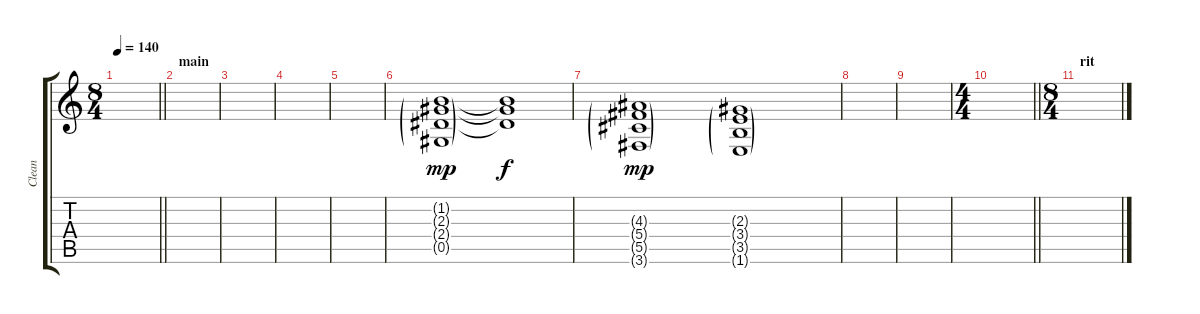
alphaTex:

\track ("Clean" "Clean") {instrument acousticguitarsteel}
\staff {score tabs}
\tuning (Eb4 Bb3 Gb3 Db3 Ab2 Eb2) {hide}
\ts (8 4)
\tempo 140
\clef g2
\barLineRight lightlight
\ks c
|
\section ("" "main")
|
|
|
|
(1.2{g} 2.3{g} 2.4{g} 0.5{g}).1{dy mp} (1.2{t} 2.3{t} 2.4{t}).1{dy f} |
(4.3{g} 5.4{g} 5.5{g} 3.6{g}).1{dy mp} (2.3{g} 3.4{g} 3.5{g} 1.6{g}).1 |
|
|
\ts (4 4)
\barLineRight lightlight
|
\ts (8 4)
\section ("" "rit")
